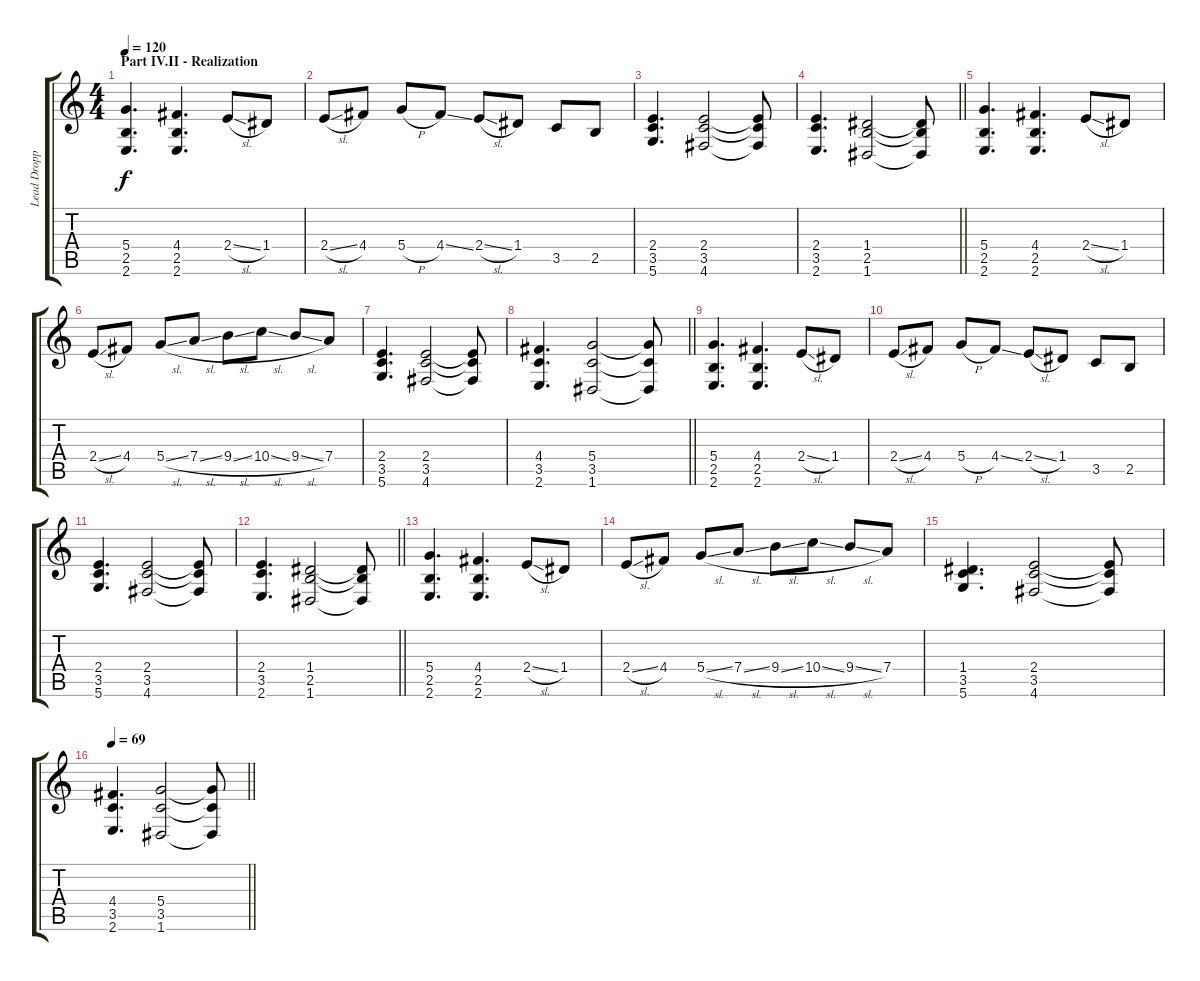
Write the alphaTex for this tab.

\track ("Lead Dropped D " "Lead Dropp") {instrument distortionguitar}
\staff {score tabs}
\tuning (E4 B3 G3 D3 A2 D2) {hide}
\ts (4 4)
\section ("" "Part IV.II - Realization")
\tempo 120
\clef g2
\ks c
(5.4 2.5 2.6).4{d dy f balance 0} (4.4 2.5 2.6).4{d} 2.4{sl}.8 1.4.8 |
2.4{sl}.8 4.4.8 5.4{h}.8 4.4{ss}.8 2.4{sl}.8 1.4.8 3.5.8 2.5.8 |
(2.4 3.5 5.6).4{d} (2.4 3.5 4.6).2 (2.4{t} 3.5{t} 4.6{t}).8 |
\barLineRight lightlight
(2.4 3.5 2.6).4{d} (1.4 2.5 1.6).2 (1.4{t} 2.5{t} 1.6{t}).8 |
(5.4 2.5 2.6).4{d} (4.4 2.5 2.6).4{d} 2.4{sl}.8 1.4.8 |
2.4{sl}.8 4.4.8 5.4{sl}.8 7.4{sl}.8 9.4{sl}.8 10.4{sl}.8 9.4{sl}.8 7.4.8 |
(2.4 3.5 5.6).4{d} (2.4 3.5 4.6).2 (2.4{t} 3.5{t} 4.6{t}).8 |
\barLineRight lightlight
(4.4 3.5 2.6).4{d} (5.4 3.5 1.6).2 (5.4{t} 3.5{t} 1.6{t}).8 |
(5.4 2.5 2.6).4{d} (4.4 2.5 2.6).4{d} 2.4{sl}.8 1.4.8 |
2.4{sl}.8 4.4.8 5.4{h}.8 4.4{ss}.8 2.4{sl}.8 1.4.8 3.5.8 2.5.8 |
(2.4 3.5 5.6).4{d} (2.4 3.5 4.6).2 (2.4{t} 3.5{t} 4.6{t}).8 |
\barLineRight lightlight
(2.4 3.5 2.6).4{d} (1.4 2.5 1.6).2 (1.4{t} 2.5{t} 1.6{t}).8 |
(5.4 2.5 2.6).4{d} (4.4 2.5 2.6).4{d} 2.4{sl}.8 1.4.8 |
2.4{sl}.8 4.4.8 5.4{sl}.8 7.4{sl}.8 9.4{sl}.8 10.4{sl}.8 9.4{sl}.8 7.4.8 |
(1.4 3.5 5.6).4{d} (2.4 3.5 4.6).2 (2.4{t} 3.5{t} 4.6{t}).8 |
\tempo 69
\barLineRight lightlight
(4.4 3.5 2.6).4{d} (5.4 3.5 1.6).2 (5.4{t} 3.5{t} 1.6{t}).8
